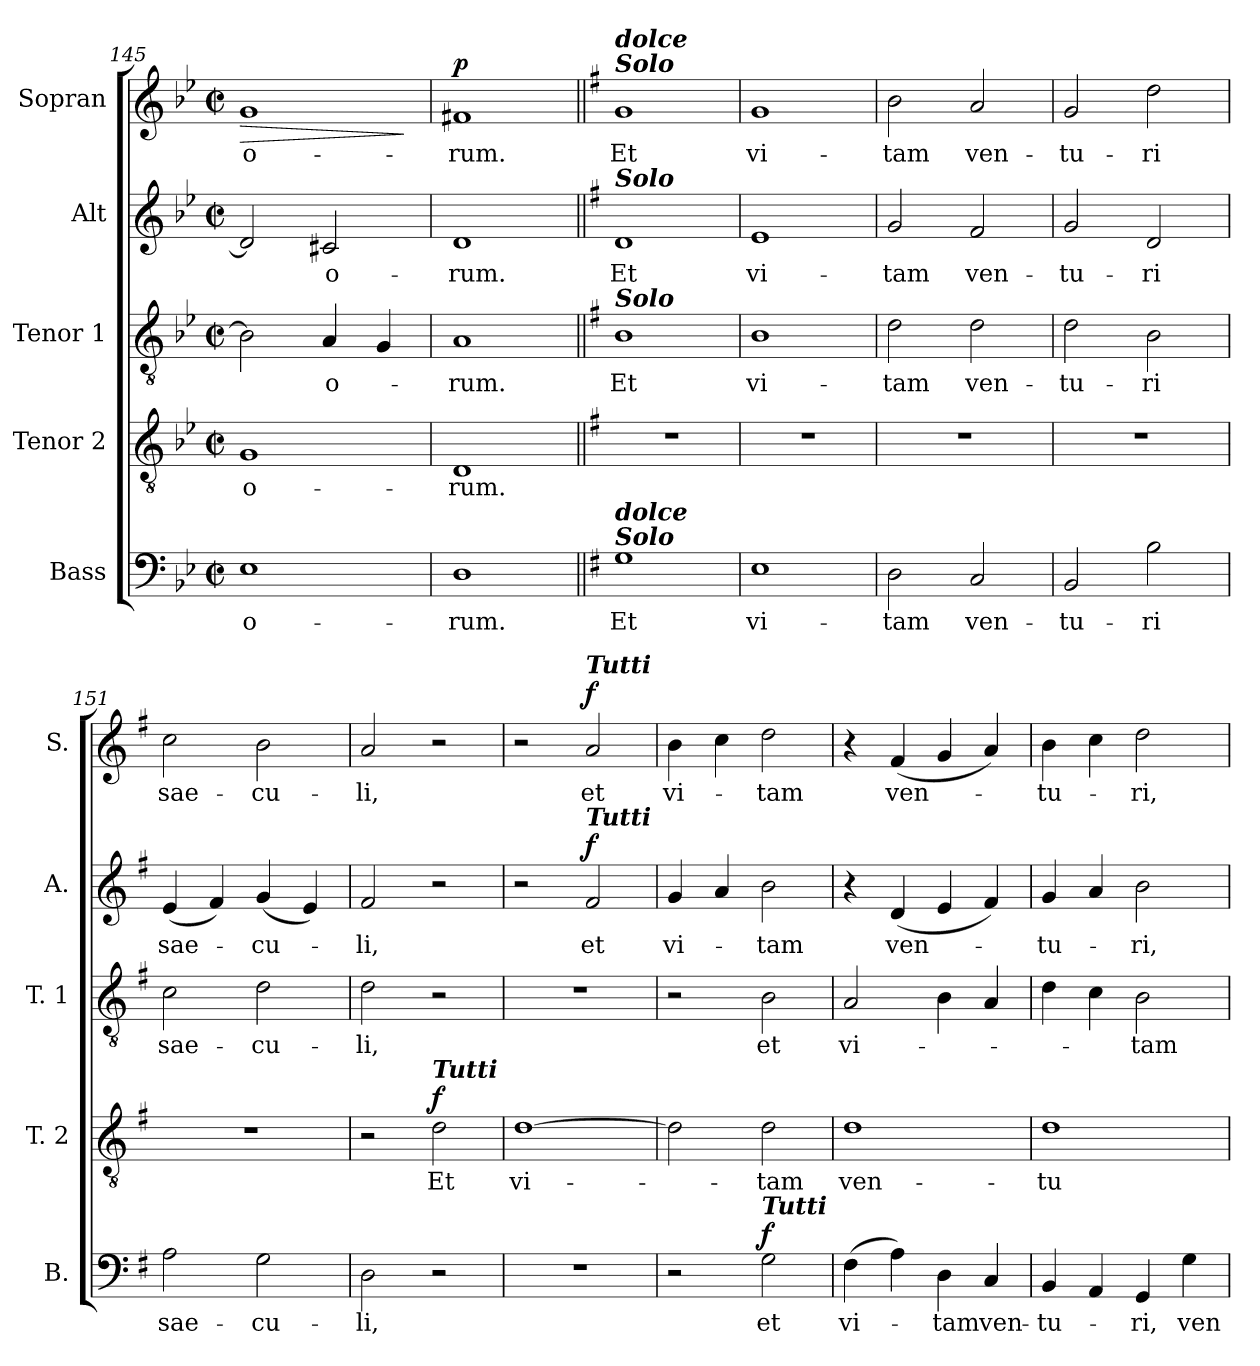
**kern	**text	**dynam	**kern	**text	**dynam	**kern	**text	**kern	**text	**dynam	**kern	**text	**dynam
*part5	*part5	*part5	*part4	*part4	*part4	*part3	*part3	*part2	*part2	*part2	*part1	*part1	*part1
*staff5	*staff5	*staff5	*staff4	*staff4	*staff4	*staff3	*staff3	*staff2	*staff2	*staff2	*staff1	*staff1	*staff1
*I"Bass	*	*	*I"Tenor 2	*	*	*I"Tenor 1	*	*I"Alt	*	*	*I"Sopran	*	*
*I'B.	*	*	*I'T. 2	*	*	*I'T. 1	*	*I'A.	*	*	*I'S.	*	*
*clefF4	*	*	*clefGv2	*	*	*clefGv2	*	*clefG2	*	*	*clefG2	*	*
*k[b-e-]	*	*	*k[b-e-]	*	*	*k[b-e-]	*	*k[b-e-]	*	*	*k[b-e-]	*	*
*B-:	*	*	*B-:	*	*	*B-:	*	*B-:	*	*	*B-:	*	*
*M2/2	*	*	*M2/2	*	*	*M2/2	*	*M2/2	*	*	*M2/2	*	*
*met(c|)	*	*	*met(c|)	*	*	*met(c|)	*	*met(c|)	*	*	*met(c|)	*	*
=145	=145	=145	=145	=145	=145	=145	=145	=145	=145	=145	=145	=145	=145
!	!LO:LY:b	!	!	!LO:LY:b	!	!	!	!	!	!	!	!LO:LY:b	!LO:HP:b
1E-	-o-	.	1G	-o-	.	2B-\]	.	2d/]	.	.	1g	-o-	>
!	!	!	!	!	!	!	!LO:LY:b	!	!LO:LY:b	!	!	!	!
.	.	.	.	.	.	4A/	-o-	2c#X/	-o-	.	.	.	.
.	.	.	.	.	.	4G/	.	.	.	.	.	.	.
.	.	.	.	.	.	.	.	.	.	.	.	.	]
=146	=146	=146	=146	=146	=146	=146	=146	=146	=146	=146	=146	=146	=146
!	!LO:LY:b	!	!	!LO:LY:b	!	!	!LO:LY:b	!	!LO:LY:b	!	!	!LO:LY:b	!LO:DY:a
1D	-rum.	.	1D	-rum.	.	1A	-rum.	1d	-rum.	.	1f#X	-rum.	p
=147||	=147||	=147||	=147||	=147||	=147||	=147||	=147||	=147||	=147||	=147||	=147||	=147||	=147||
*k[f#]	*	*	*k[f#]	*	*	*k[f#]	*	*k[f#]	*	*	*k[f#]	*	*
*G:	*	*	*G:	*	*	*G:	*	*G:	*	*	*G:	*	*
!	!	!	!	!	!	!	!	!	!	!	!LO:TX:a:Bi:t=Solo	!	!
!	!	!	!	!	!	!	!	!	!	!	!LO:TX:a:Bi:t=dolce	!	!
!	!	!	!	!	!	!	!	!LO:TX:a:Bi:t=Solo	!	!	!	!	!
!	!	!	!	!	!	!LO:TX:a:Bi:t=Solo	!	!	!	!	!	!	!
!LO:TX:a:Bi:t=Solo	!	!	!	!	!	!	!	!	!	!	!	!	!
!LO:TX:a:Bi:t=dolce	!	!	!	!	!	!	!	!	!	!	!	!	!
!	!LO:LY:b	!	!	!	!	!	!LO:LY:b	!	!LO:LY:b	!	!	!LO:LY:b	!
1G	Et	.	1r	.	.	1B	Et	1d	Et	.	1g	Et	.
=148	=148	=148	=148	=148	=148	=148	=148	=148	=148	=148	=148	=148	=148
!	!LO:LY:b	!	!	!	!	!	!LO:LY:b	!	!LO:LY:b	!	!	!LO:LY:b	!
1E	vi-	.	1r	.	.	1B	vi-	1e	vi-	.	1g	vi-	.
=149	=149	=149	=149	=149	=149	=149	=149	=149	=149	=149	=149	=149	=149
!	!LO:LY:b	!	!	!	!	!	!LO:LY:b	!	!LO:LY:b	!	!	!LO:LY:b	!
2D\	-tam	.	1r	.	.	2d\	-tam	2g/	-tam	.	2b\	-tam	.
!	!LO:LY:b	!	!	!	!	!	!LO:LY:b	!	!LO:LY:b	!	!	!LO:LY:b	!
2C/	ven-	.	.	.	.	2d\	ven-	2f#/	ven-	.	2a/	ven-	.
=150	=150	=150	=150	=150	=150	=150	=150	=150	=150	=150	=150	=150	=150
!	!LO:LY:b	!	!	!	!	!	!LO:LY:b	!	!LO:LY:b	!	!	!LO:LY:b	!
2BB/	-tu-	.	1r	.	.	2d\	-tu-	2g/	-tu-	.	2g/	-tu-	.
!	!LO:LY:b	!	!	!	!	!	!LO:LY:b	!	!LO:LY:b	!	!	!LO:LY:b	!
2B\	-ri	.	.	.	.	2B\	-ri	2d/	-ri	.	2dd\	-ri	.
!!LO:LB:g=z
=151	=151	=151	=151	=151	=151	=151	=151	=151	=151	=151	=151	=151	=151
!	!LO:LY:b	!	!	!	!	!	!LO:LY:b	!	!LO:LY:b	!	!	!LO:LY:b	!
2A\	sae-	.	1r	.	.	2c\	sae-	(<4e/	sae-	.	2cc\	sae-	.
.	.	.	.	.	.	.	.	4f#/)	.	.	.	.	.
!	!LO:LY:b	!	!	!	!	!	!LO:LY:b	!	!LO:LY:b	!	!	!LO:LY:b	!
2G\	-cu-	.	.	.	.	2d\	-cu-	(<4g/	-cu-	.	2b\	-cu-	.
.	.	.	.	.	.	.	.	4e/)	.	.	.	.	.
=152	=152	=152	=152	=152	=152	=152	=152	=152	=152	=152	=152	=152	=152
!	!LO:LY:b	!	!	!	!	!	!LO:LY:b	!	!LO:LY:b	!	!	!LO:LY:b	!
2D\	-li,	.	2r	.	.	2d\	-li,	2f#/	-li,	.	2a/	-li,	.
!	!	!	!LO:TX:a:Bi:t=Tutti	!	!	!	!	!	!	!	!	!	!
!	!	!	!	!LO:LY:b	!LO:DY:a	!	!	!	!	!	!	!	!
2r	.	.	2d\	Et	f	2r	.	2r	.	.	2r	.	.
=153	=153	=153	=153	=153	=153	=153	=153	=153	=153	=153	=153	=153	=153
!	!	!	!	!LO:LY:b	!	!	!	!	!	!	!	!	!
1r	.	.	[1d	vi-	.	1r	.	2r	.	.	2r	.	.
!	!	!	!	!	!	!	!	!	!	!	!LO:TX:a:Bi:t=Tutti	!	!
!	!	!	!	!	!	!	!	!LO:TX:a:Bi:t=Tutti	!	!	!	!	!
!	!	!	!	!	!	!	!	!	!LO:LY:b	!LO:DY:a	!	!LO:LY:b	!LO:DY:a
.	.	.	.	.	.	.	.	2f#/	et	f	2a/	et	f
=154	=154	=154	=154	=154	=154	=154	=154	=154	=154	=154	=154	=154	=154
!	!	!	!	!	!	!	!	!	!LO:LY:b	!	!	!LO:LY:b	!
2r	.	.	2d\]	.	.	2r	.	4g/	vi-	.	4b\	vi-	.
.	.	.	.	.	.	.	.	4a/	.	.	4cc\	.	.
!LO:TX:a:Bi:t=Tutti	!	!	!	!	!	!	!	!	!	!	!	!	!
!	!LO:LY:b	!LO:DY:a	!	!LO:LY:b	!	!	!LO:LY:b	!	!LO:LY:b	!	!	!LO:LY:b	!
2G\	et	f	2d\	-tam	.	2B\	et	2b\	-tam	.	2dd\	-tam	.
=155	=155	=155	=155	=155	=155	=155	=155	=155	=155	=155	=155	=155	=155
!	!LO:LY:b	!	!	!LO:LY:b	!	!	!LO:LY:b	!	!	!	!	!	!
(>4F#\	vi-	.	1d	ven-	.	2A/	vi-	4r	.	.	4r	.	.
!	!	!	!	!	!	!	!	!	!LO:LY:b	!	!	!LO:LY:b	!
4A\)	.	.	.	.	.	.	.	(<4d/	ven-	.	(<4f#/	ven-	.
!	!LO:LY:b	!	!	!	!	!	!	!	!	!	!	!	!
4D\	-tam	.	.	.	.	4B\	.	4e/	.	.	4g/	.	.
!	!LO:LY:b	!	!	!	!	!	!	!	!	!	!	!	!
4C/	ven-	.	.	.	.	4A/	.	4f#/)	.	.	4a/)	.	.
=156	=156	=156	=156	=156	=156	=156	=156	=156	=156	=156	=156	=156	=156
!	!LO:LY:b	!	!	!LO:LY:b	!	!	!	!	!LO:LY:b	!	!	!LO:LY:b	!
4BB/	-tu-	.	1d	-tu-	.	4d\	.	4g/	-tu-	.	4b\	-tu-	.
4AA/	.	.	.	.	.	4c\	.	4a/	.	.	4cc\	.	.
!	!LO:LY:b	!	!	!	!	!	!LO:LY:b	!	!LO:LY:b	!	!	!LO:LY:b	!
4GG/	-ri,	.	.	.	.	2B\	-tam	2b\	-ri,	.	2dd\	-ri,	.
!	!LO:LY:b	!	!	!	!	!	!	!	!	!	!	!	!
4G\	ven-	.	.	.	.	.	.	.	.	.	.	.	.
=	=	=	=	=	=	=	=	=	=	=	=	=	=
*-	*-	*-	*-	*-	*-	*-	*-	*-	*-	*-	*-	*-	*-
